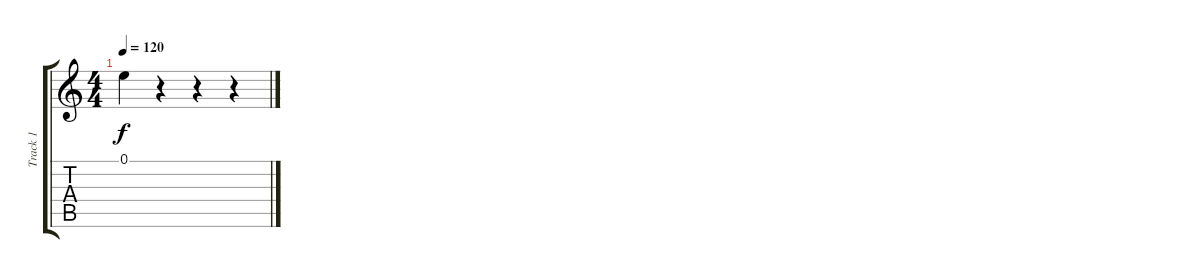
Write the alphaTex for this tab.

\track ("Track 1" "Track 1") {instrument acousticguitarsteel}
\staff {score tabs}
\tuning (E4 B3 G3 D3 A2 E2) {hide}
\ts (4 4)
\tempo 120
\clef g2
\ks c
0.1.4{dy f instrument acousticguitarsteel} r.4 r.4 r.4
